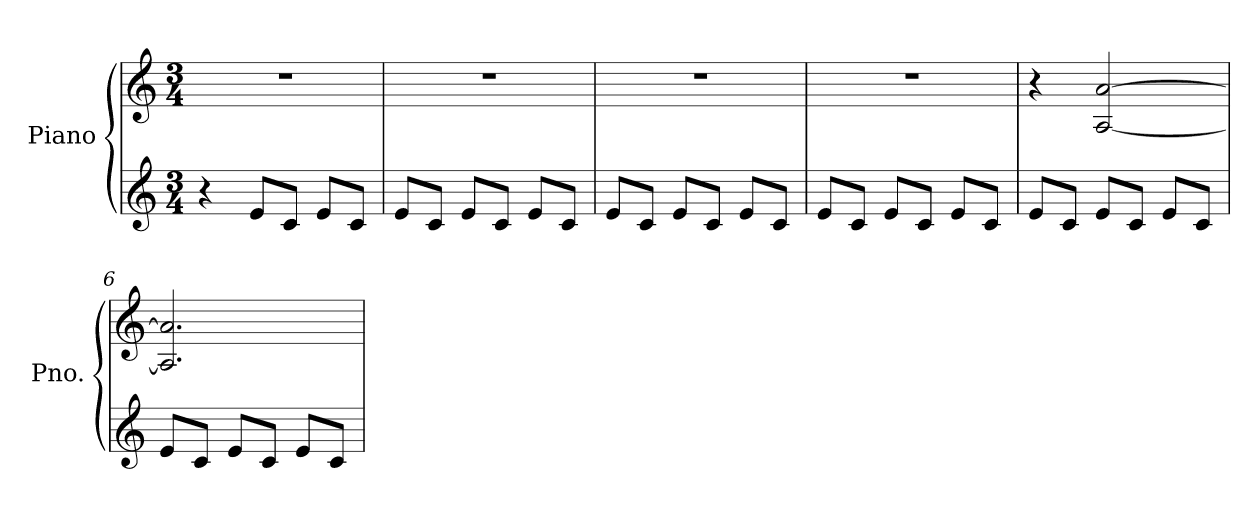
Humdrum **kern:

**kern	**kern
*part1	*part1
*staff2	*staff1
*I"Piano	*
*I'Pno.	*
*clefG2	*clefG2
*k[]	*k[]
*M3/4	*M3/4
*MM80	*MM80
=1	=1
4r	2.r
8e/L	.
8c/J	.
8e/L	.
8c/J	.
=2	=2
8e/L	2.r
8c/J	.
8e/L	.
8c/J	.
8e/L	.
8c/J	.
=3	=3
8e/L	2.r
8c/J	.
8e/L	.
8c/J	.
8e/L	.
8c/J	.
!!LO:LB:g=z
=4	=4
8e/L	2.r
8c/J	.
8e/L	.
8c/J	.
8e/L	.
8c/J	.
=5	=5
8e/L	4r
8c/J	.
8e/L	[2A/ [2a/
8c/J	.
8e/L	.
8c/J	.
=6	=6
8e/L	2.A/] 2.a/]
8c/J	.
8e/L	.
8c/J	.
8e/L	.
8c/J	.
=	=
*-	*-
